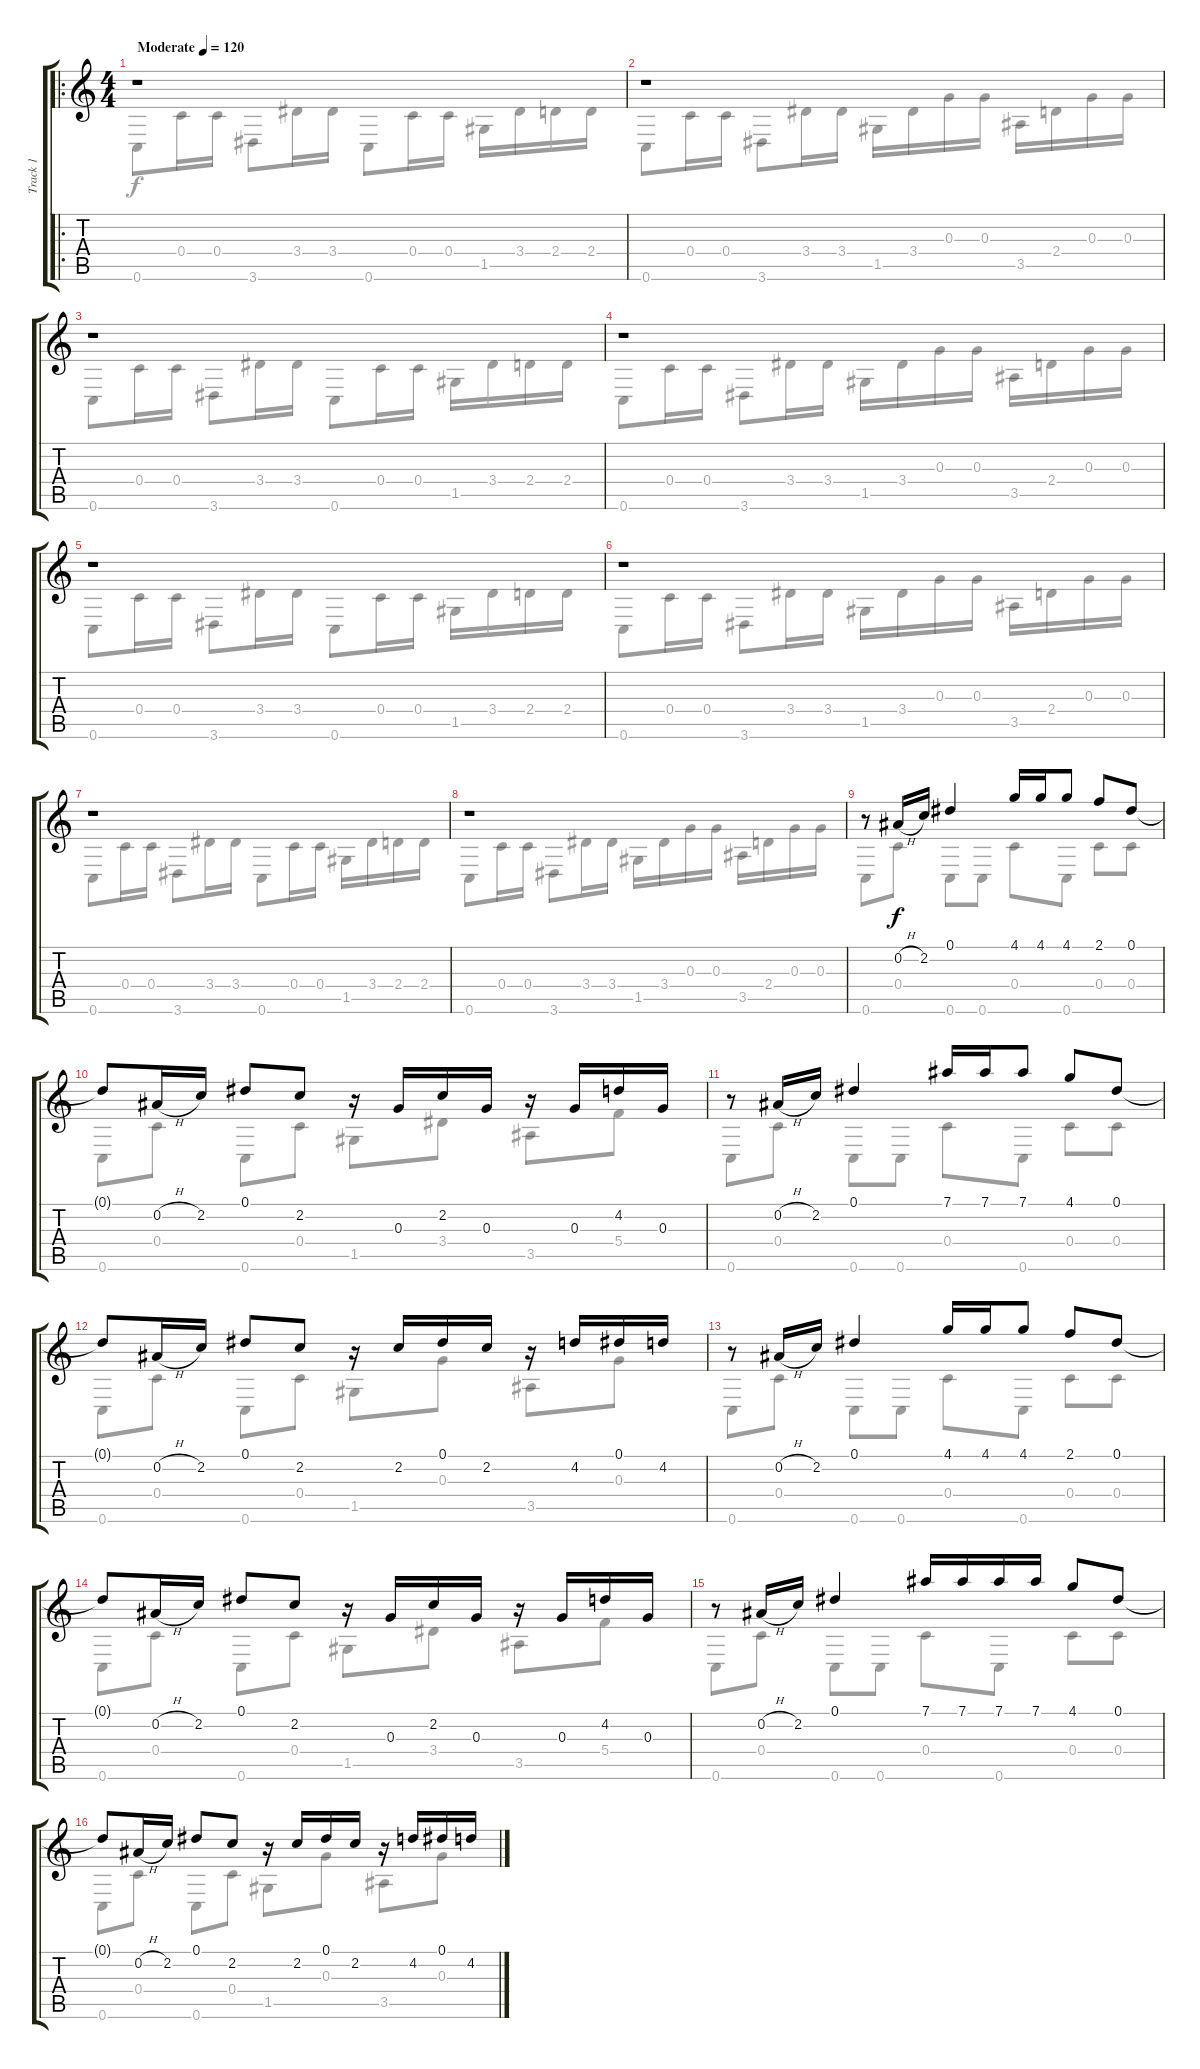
\track ("Track 1" "Track 1") {instrument acousticguitarsteel}
\staff {score tabs}
\tuning (Eb4 Bb3 G3 C3 G2 C2) {hide}
\voice
\ro
\ts (4 4)
\tempo (120 "Moderate")
\clef g2
\ks c
r.1{dy f instrument acousticguitarsteel} |
r.1 |
r.1 |
r.1 |
r.1 |
r.1 |
r.1 |
r.1 |
r.8 0.2{h}.16 2.2.16 0.1.4 4.1.16 4.1.16 4.1.8 2.1.8 0.1.8 |
0.1{t}.8 0.2{h}.16 2.2.16 0.1.8 2.2.8 r.16 0.3.16 2.2.16 0.3.16 r.16 0.3.16 4.2.16 0.3.16 |
r.8 0.2{h}.16 2.2.16 0.1.4 7.1.16 7.1.16 7.1.8 4.1.8 0.1.8 |
0.1{t}.8 0.2{h}.16 2.2.16 0.1.8 2.2.8 r.16 2.2.16 0.1.16 2.2.16 r.16 4.2.16 0.1.16 4.2.16 |
r.8 0.2{h}.16 2.2.16 0.1.4 4.1.16 4.1.16 4.1.8 2.1.8 0.1.8 |
0.1{t}.8 0.2{h}.16 2.2.16 0.1.8 2.2.8 r.16 0.3.16 2.2.16 0.3.16 r.16 0.3.16 4.2.16 0.3.16 |
r.8 0.2{h}.16 2.2.16 0.1.4 7.1.16 7.1.16 7.1.16 7.1.16 4.1.8 0.1.8 |
0.1{t}.8 0.2{h}.16 2.2.16 0.1.8 2.2.8 r.16 2.2.16 0.1.16 2.2.16 r.16 4.2.16 0.1.16 4.2.16
\voice
\clef g2
\ottava regular
\simile none
\ks c
0.6.8{dy f} 0.4.16 0.4.16 3.6.8 3.4.16 3.4.16 0.6.8 0.4.16 0.4.16 1.5.16 3.4.16 2.4.16 2.4.16 |
0.6.8 0.4.16 0.4.16 3.6.8 3.4.16 3.4.16 1.5.16 3.4.16 0.3.16 0.3.16 3.5.16 2.4.16 0.3.16 0.3.16 |
0.6.8 0.4.16 0.4.16 3.6.8 3.4.16 3.4.16 0.6.8 0.4.16 0.4.16 1.5.16 3.4.16 2.4.16 2.4.16 |
0.6.8 0.4.16 0.4.16 3.6.8 3.4.16 3.4.16 1.5.16 3.4.16 0.3.16 0.3.16 3.5.16 2.4.16 0.3.16 0.3.16 |
0.6.8 0.4.16 0.4.16 3.6.8 3.4.16 3.4.16 0.6.8 0.4.16 0.4.16 1.5.16 3.4.16 2.4.16 2.4.16 |
0.6.8 0.4.16 0.4.16 3.6.8 3.4.16 3.4.16 1.5.16 3.4.16 0.3.16 0.3.16 3.5.16 2.4.16 0.3.16 0.3.16 |
0.6.8 0.4.16 0.4.16 3.6.8 3.4.16 3.4.16 0.6.8 0.4.16 0.4.16 1.5.16 3.4.16 2.4.16 2.4.16 |
0.6.8 0.4.16 0.4.16 3.6.8 3.4.16 3.4.16 1.5.16 3.4.16 0.3.16 0.3.16 3.5.16 2.4.16 0.3.16 0.3.16 |
0.6.8 0.4.8 0.6.8 0.6.8 0.4.8 0.6.8 0.4.8 0.4.8 |
0.6.8 0.4.8 0.6.8 0.4.8 1.5.8 3.4.8 3.5.8 5.4.8 |
0.6.8 0.4.8 0.6.8 0.6.8 0.4.8 0.6.8 0.4.8 0.4.8 |
0.6.8 0.4.8 0.6.8 0.4.8 1.5.8 0.3.8 3.5.8 0.3.8 |
0.6.8 0.4.8 0.6.8 0.6.8 0.4.8 0.6.8 0.4.8 0.4.8 |
0.6.8 0.4.8 0.6.8 0.4.8 1.5.8 3.4.8 3.5.8 5.4.8 |
0.6.8 0.4.8 0.6.8 0.6.8 0.4.8 0.6.8 0.4.8 0.4.8 |
0.6.8 0.4.8 0.6.8 0.4.8 1.5.8 0.3.8 3.5.8 0.3.8
